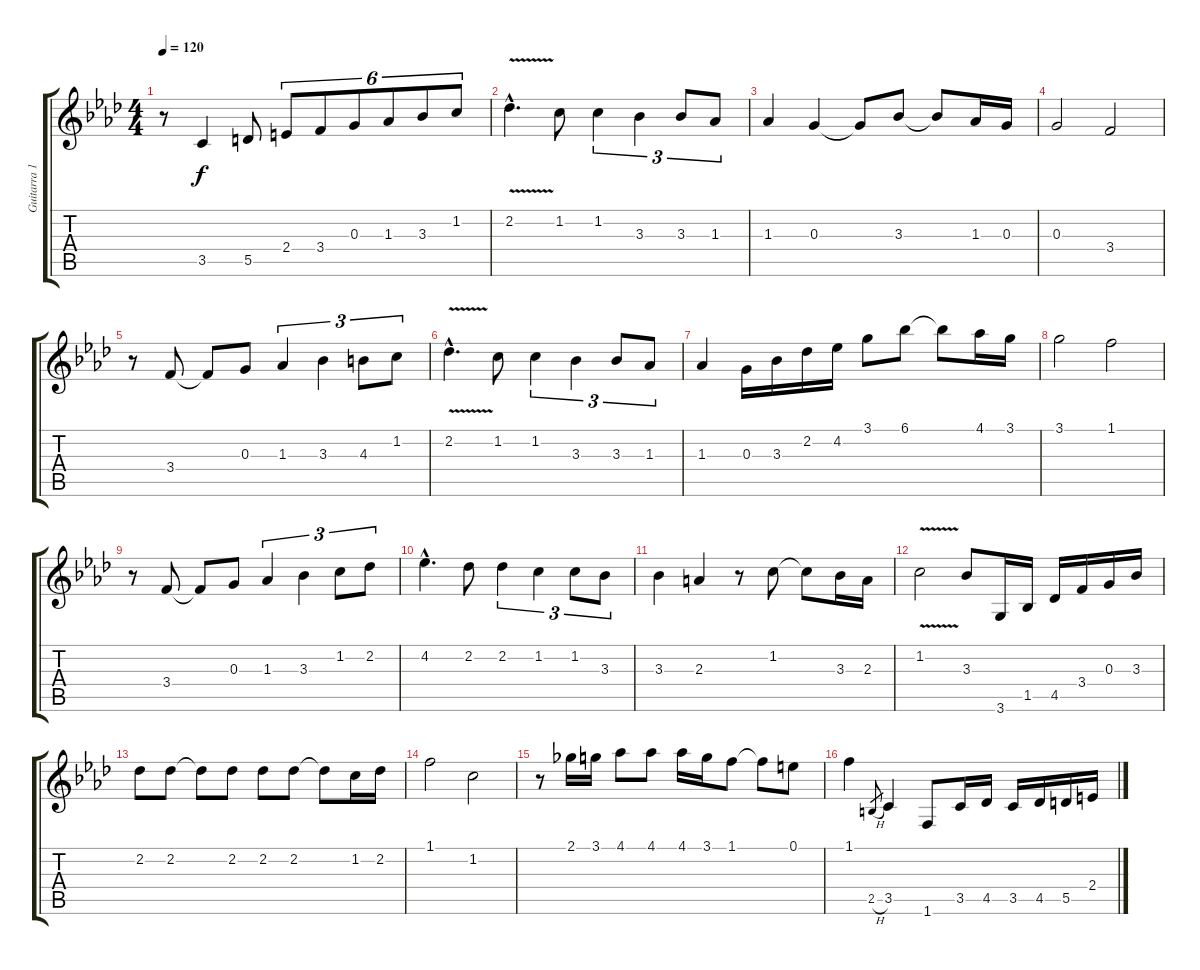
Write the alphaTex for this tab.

\track ("Guitarra 1" "Guitarra 1") {instrument acousticguitarnylon}
\staff {score tabs}
\tuning (E4 B3 G3 D3 A2 E2) {hide}
\ts (4 4)
\tempo 120
\clef g2
\ks fminor
r.8{dy f instrument acousticguitarnylon} 3.5.4 5.5.8 2.4.8{tu (6 4)} 3.4.8{tu (6 4)} 0.3.8{tu (6 4)} 1.3.8{tu (6 4)} 3.3.8{tu (6 4)} 1.2.8{tu (6 4)} |
2.2{v hac}.4{d} 1.2.8 1.2.4{tu (3 2)} 3.3.4{tu (3 2)} 3.3.8{tu (3 2)} 1.3.8{tu (3 2)} |
1.3.4 0.3.4 0.3{t}.8 3.3.8 3.3{t}.8 1.3.16 0.3.16 |
0.3.2 3.4.2 |
r.8 3.4.8 3.4{t}.8 0.3.8 1.3.4{tu (3 2)} 3.3.4{tu (3 2)} 4.3.8{tu (3 2)} 1.2.8{tu (3 2)} |
2.2{v hac}.4{d} 1.2.8 1.2.4{tu (3 2)} 3.3.4{tu (3 2)} 3.3.8{tu (3 2)} 1.3.8{tu (3 2)} |
1.3.4 0.3.16 3.3.16 2.2.16 4.2.16 3.1.8 6.1.8 6.1{t}.8 4.1.16 3.1.16 |
3.1.2 1.1.2 |
r.8 3.4.8 3.4{t}.8 0.3.8 1.3.4{tu (3 2)} 3.3.4{tu (3 2)} 1.2.8{tu (3 2)} 2.2.8{tu (3 2)} |
4.2{hac}.4{d} 2.2.8 2.2.4{tu (3 2)} 1.2.4{tu (3 2)} 1.2.8{tu (3 2)} 3.3.8{tu (3 2)} |
3.3.4 2.3.4 r.8 1.2.8 1.2{t}.8 3.3.16 2.3.16 |
1.2{v}.2 3.3.8 3.6.16 1.5.16 4.5.16 3.4.16 0.3.16 3.3.16 |
2.2.8 2.2.8 2.2{t}.8 2.2.8 2.2.8 2.2.8 2.2{t}.8 1.2.16 2.2.16 |
1.1.2 1.2.2 |
r.8 2.1.16 3.1.16 4.1.8 4.1.8 4.1.16 3.1.16 1.1.8 1.1{t}.8 0.1.8 |
1.1.4 2.5{h}.8{gr} 3.5.4 1.6.8 3.5.16 4.5.16 3.5.16 4.5.16 5.5.16 2.4.16
